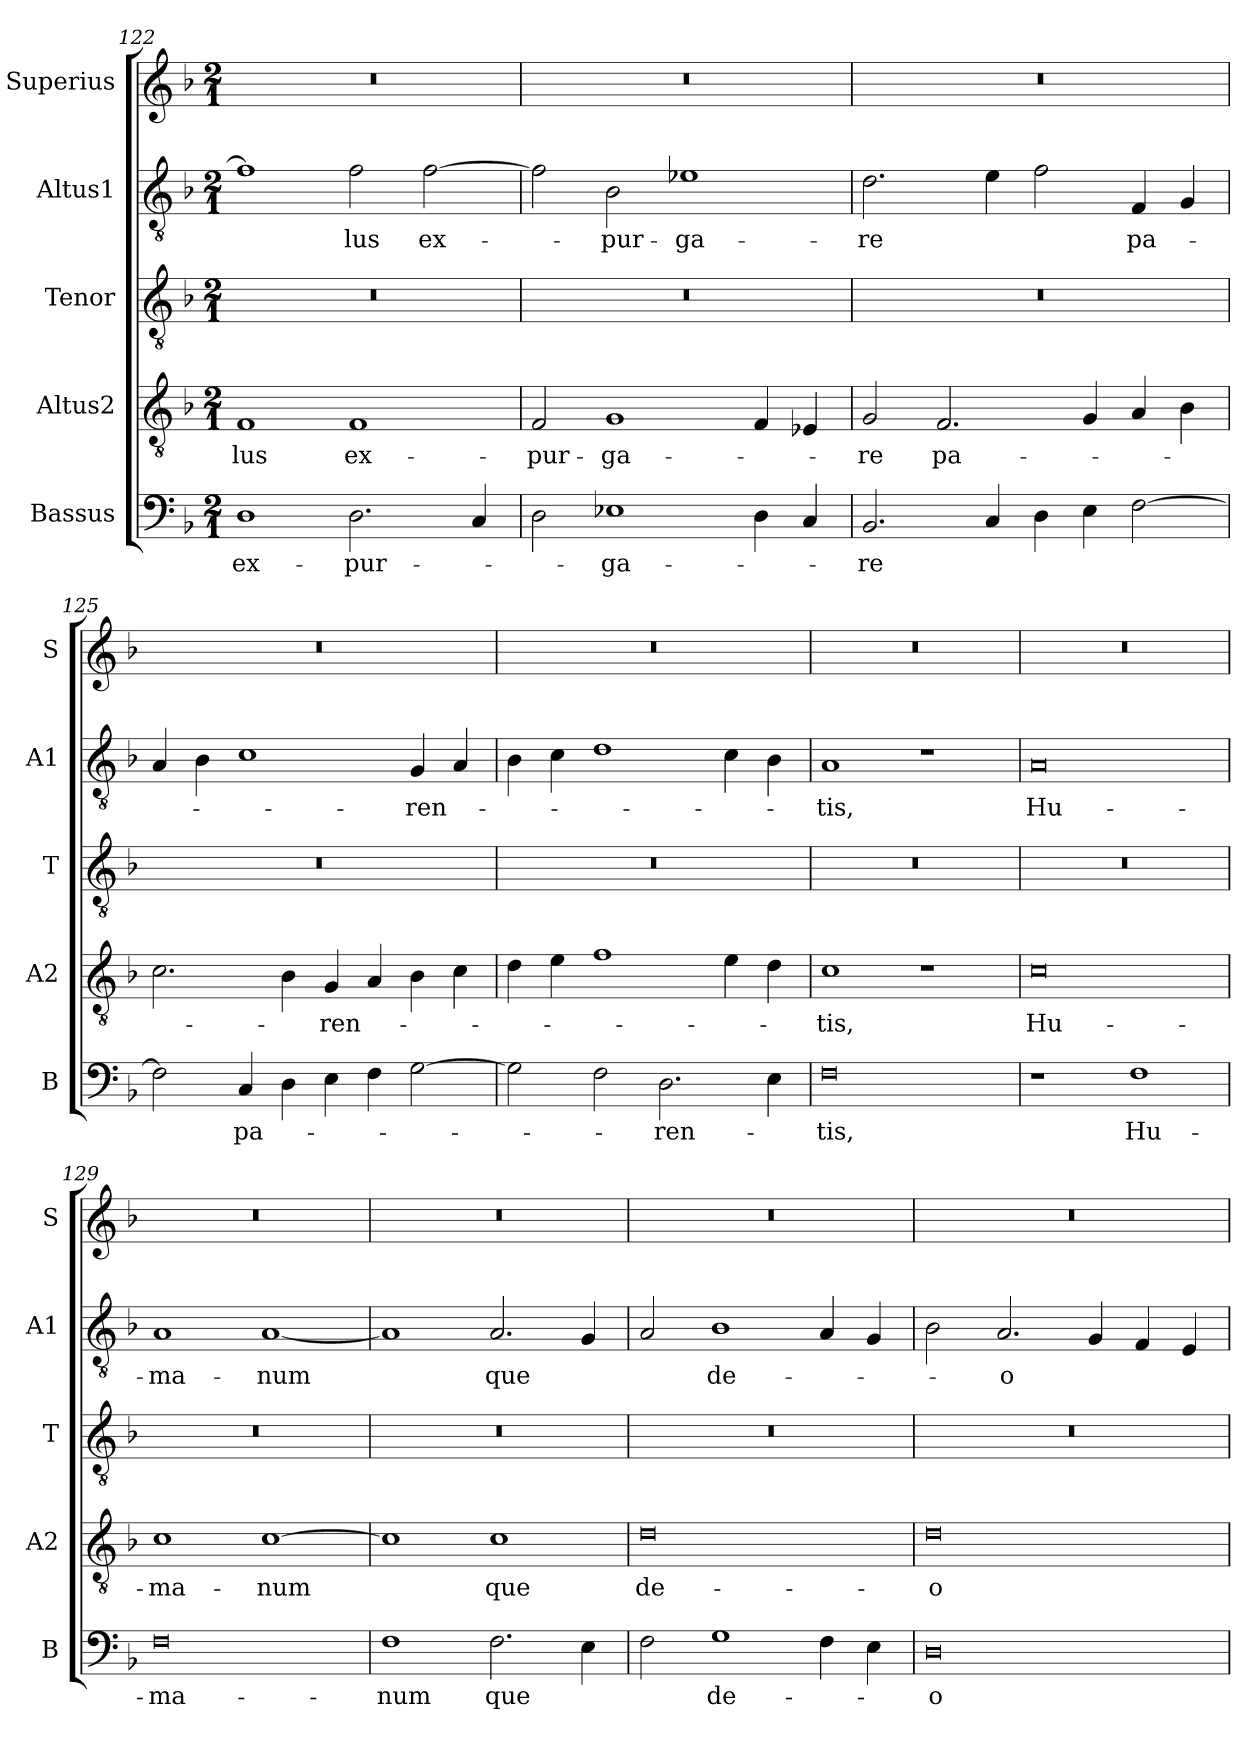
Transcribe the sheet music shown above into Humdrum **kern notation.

**kern	**text	**kern	**text	**kern	**kern	**text	**kern
*part5	*part5	*part4	*part4	*part3	*part2	*part2	*part1
*staff5	*staff5	*staff4	*staff4	*staff3	*staff2	*staff2	*staff1
*I"Bassus	*	*I"Altus2	*	*I"Tenor	*I"Altus1	*	*I"Superius
*I'B	*	*I'A2	*	*I'T	*I'A1	*	*I'S
*clefF4	*	*clefGv2	*	*clefGv2	*clefGv2	*	*clefG2
*k[b-]	*	*k[b-]	*	*k[b-]	*k[b-]	*	*k[b-]
*M2/1	*	*M2/1	*	*M2/1	*M2/1	*	*M2/1
=122	=122	=122	=122	=122	=122	=122	=122
1D	ex-	1F	-lus	0r	1f]	.	0r
2.D\	-pur-	1F	ex-	.	2f\	-lus	.
.	.	.	.	.	[2f\	ex-	.
4C/	.	.	.	.	.	.	.
=123	=123	=123	=123	=123	=123	=123	=123
2D\	.	2F/	-pur-	0r	2f\]	.	0r
1E-X	-ga-	1G	-ga-	.	2B-\	-pur-	.
.	.	.	.	.	1e-X	-ga-	.
4D\	.	4F/	.	.	.	.	.
4C/	.	4E-X/	.	.	.	.	.
=124	=124	=124	=124	=124	=124	=124	=124
2.BB-/	-re	2G/	-re	0r	2.d\	-re	0r
.	.	2.F/	pa-	.	.	.	.
4C/	.	.	.	.	4e\	.	.
4D\	.	.	.	.	2f\	.	.
4E\	.	4G/	.	.	.	.	.
[2F\	.	4A/	.	.	4F/	pa-	.
.	.	4B-\	.	.	4G/	.	.
=125	=125	=125	=125	=125	=125	=125	=125
2F\]	.	2.c\	.	0r	4A/	.	0r
.	.	.	.	.	4B-\	.	.
4C/	pa-	.	.	.	1c	.	.
4D\	.	4B-\	.	.	.	.	.
4E\	.	4G/	-ren-	.	.	.	.
4F\	.	4A/	.	.	.	.	.
[2G\	.	4B-\	.	.	4G/	-ren-	.
.	.	4c\	.	.	4A/	.	.
=126	=126	=126	=126	=126	=126	=126	=126
2G\]	.	4d\	.	0r	4B-\	.	0r
.	.	4e\	.	.	4c\	.	.
2F\	.	1f	.	.	1d	.	.
2.D\	-ren-	.	.	.	.	.	.
.	.	4e\	.	.	4c\	.	.
4E\	.	4d\	.	.	4B-\	.	.
=127	=127	=127	=127	=127	=127	=127	=127
0F	-tis,	1c	-tis,	0r	1A	-tis,	0r
.	.	1r	.	.	1r	.	.
=128	=128	=128	=128	=128	=128	=128	=128
1r	.	0c	Hu-	0r	0A	Hu-	0r
1F	Hu-	.	.	.	.	.	.
=129	=129	=129	=129	=129	=129	=129	=129
0F	-ma-	1c	-ma-	0r	1A	-ma-	0r
.	.	[1c	-num	.	[1A	-num	.
=130	=130	=130	=130	=130	=130	=130	=130
1F	-num	1c]	.	0r	1A]	.	0r
2.F\	que	1c	que	.	2.A/	que	.
4E\	.	.	.	.	4G/	.	.
=131	=131	=131	=131	=131	=131	=131	=131
2F\	.	0d	de-	0r	2A/	.	0r
1G	de-	.	.	.	1B-	de-	.
4F\	.	.	.	.	4A/	.	.
4E\	.	.	.	.	4G/	.	.
=132	=132	=132	=132	=132	=132	=132	=132
0D	-o	0d	-o	0r	2B-\	.	0r
.	.	.	.	.	2.A/	-o	.
.	.	.	.	.	4G/	.	.
.	.	.	.	.	4F/	.	.
.	.	.	.	.	4E/	.	.
=	=	=	=	=	=	=	=
*-	*-	*-	*-	*-	*-	*-	*-
